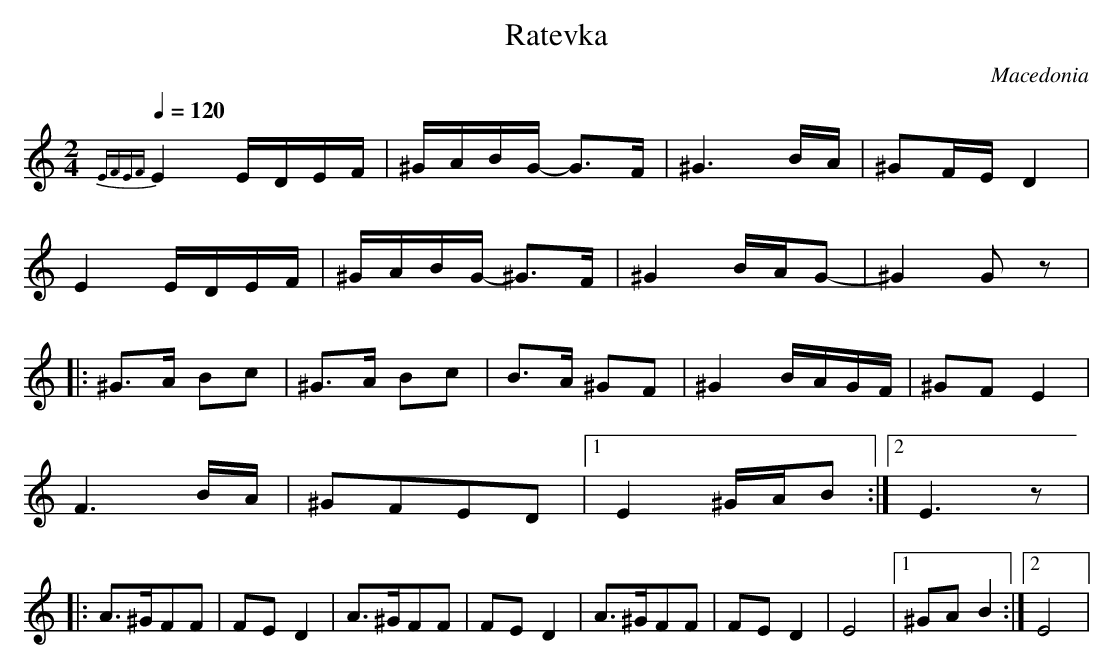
X:1
T: Ratevka
O: Macedonia
M: 2/4
L: 1/8
Q: 1/4=120
K: EPhr
  !drum! {EFEF}E2 E/D/E/F/|^G/A/B/G/- G3/2F/ |^G3 B/A/     |^GF/E/ D2   |
  E2 E/D/E/F/             |^G/A/B/G/- ^G3/2F/|^G2 B/A/G-   |^G2 Gz      |
|:^G>A Bc                 |^G>A Bc           |B3/2A/ ^GF   |^G2 B/A/G/F/|^GF E2|
  F3 B/A/                 |^GFED             |[1E2 ^G/A/B  :|[2 E3 z    |
|:A>^GFF                  |FED2              |A>^GFF       |FED2        |\
  A>^GFF                  |FED2              |E4           |[1^GAB2     :|[2E4 |
